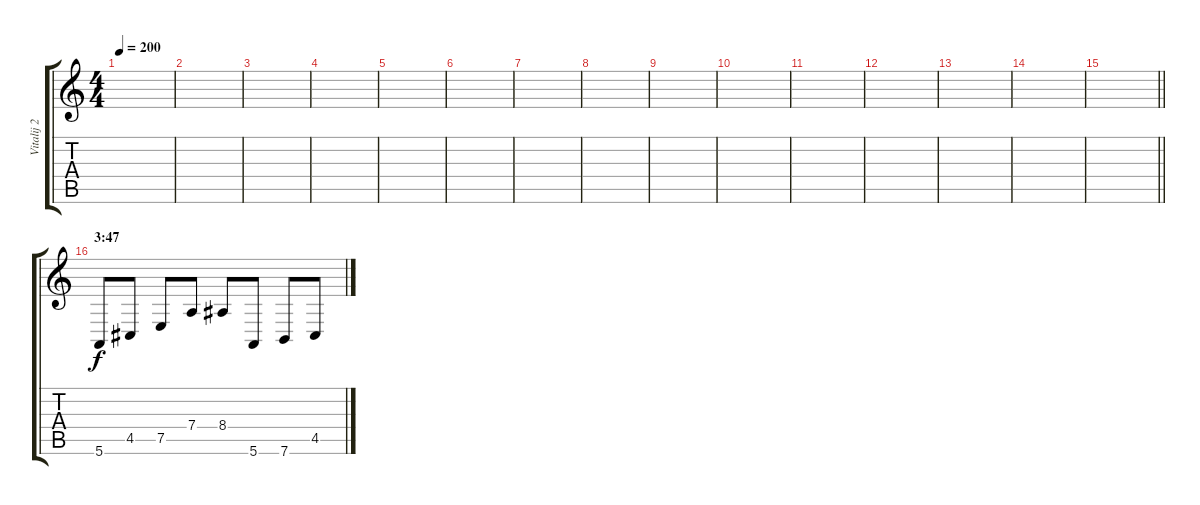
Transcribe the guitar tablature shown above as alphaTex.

\track ("Vitalij 2" "Vitalij 2") {instrument acousticgrandpiano}
\staff {score tabs}
\tuning (E4 B3 G3 D3 A2 E2) {hide}
\ts (4 4)
\tempo 200
\clef g2
\ks c
|
|
|
|
|
|
|
|
|
|
|
|
|
|
\barLineRight lightlight
|
\section ("" "3:47")
5.6.8{instrument harpsichord} 4.5.8 7.5.8 7.4.8 8.4.8 5.6.8 7.6.8 4.5.8
